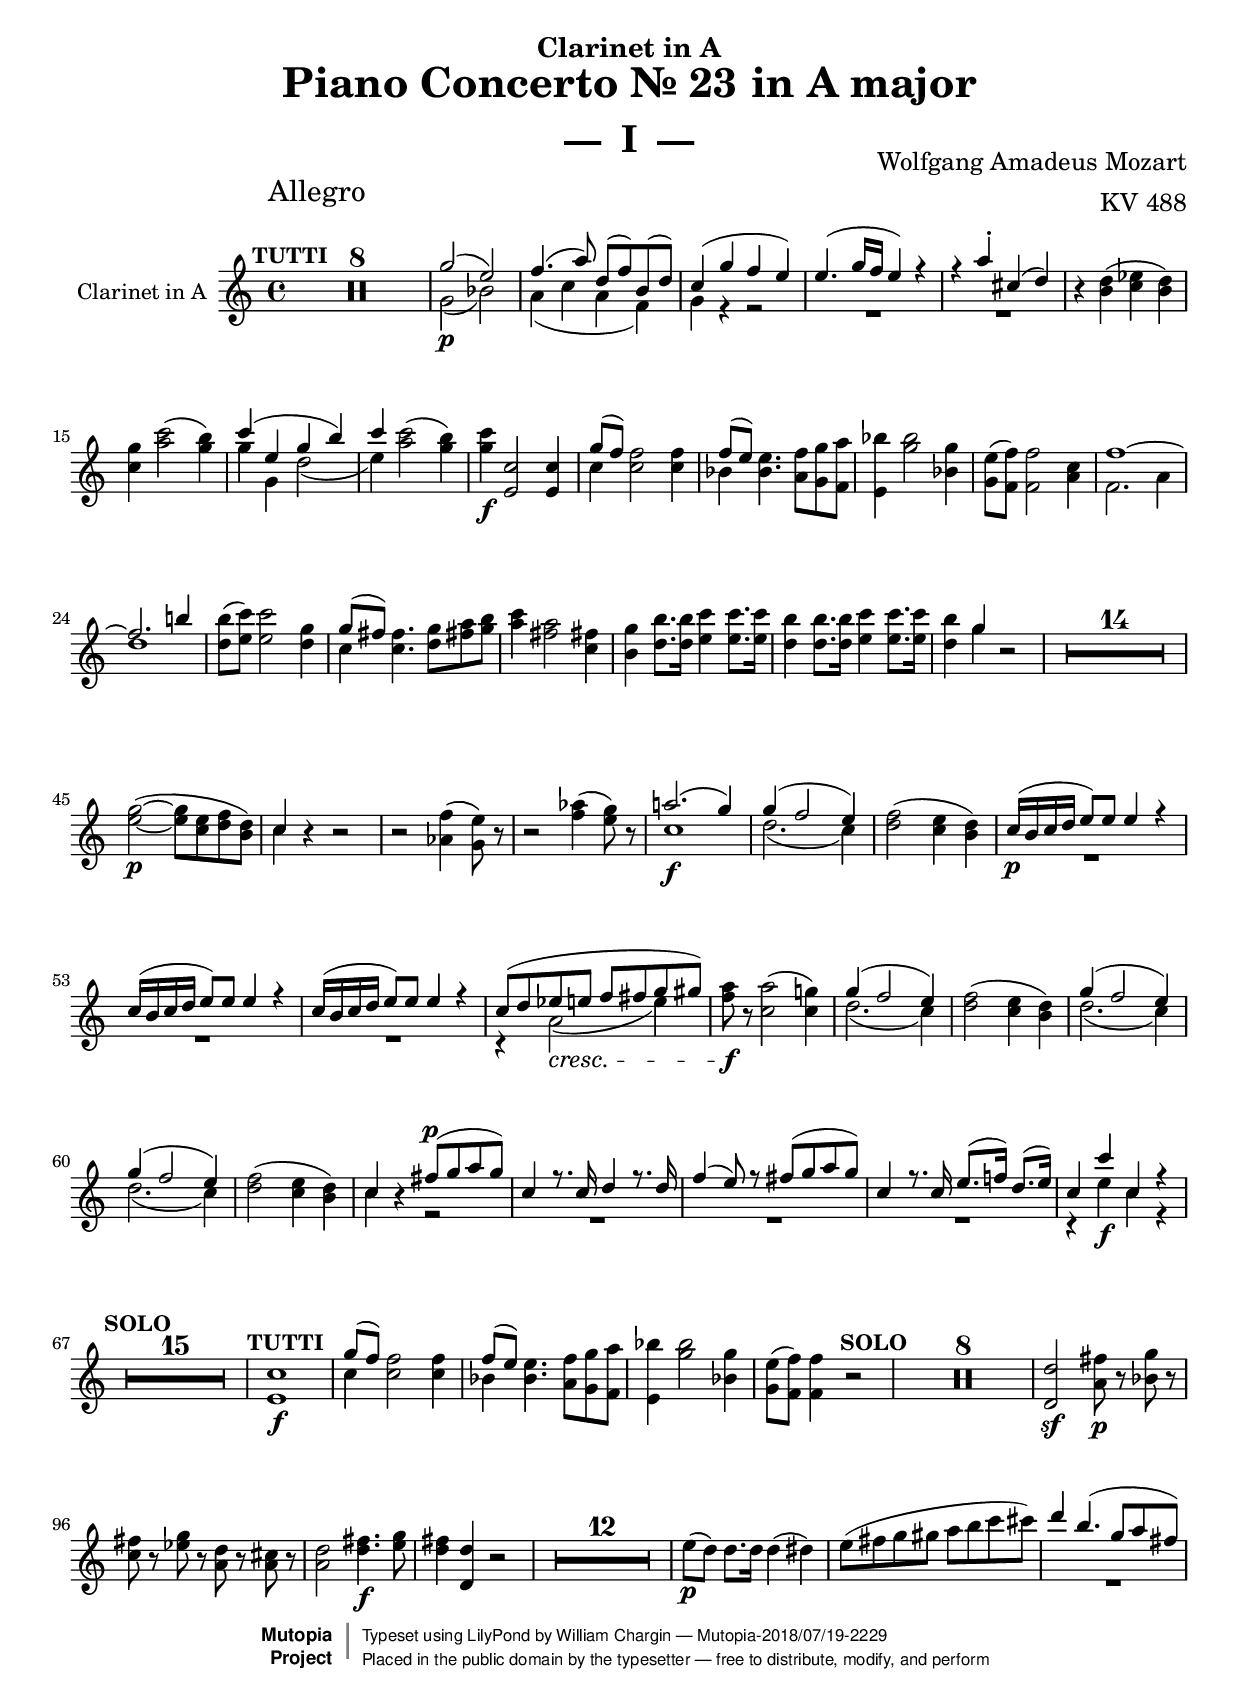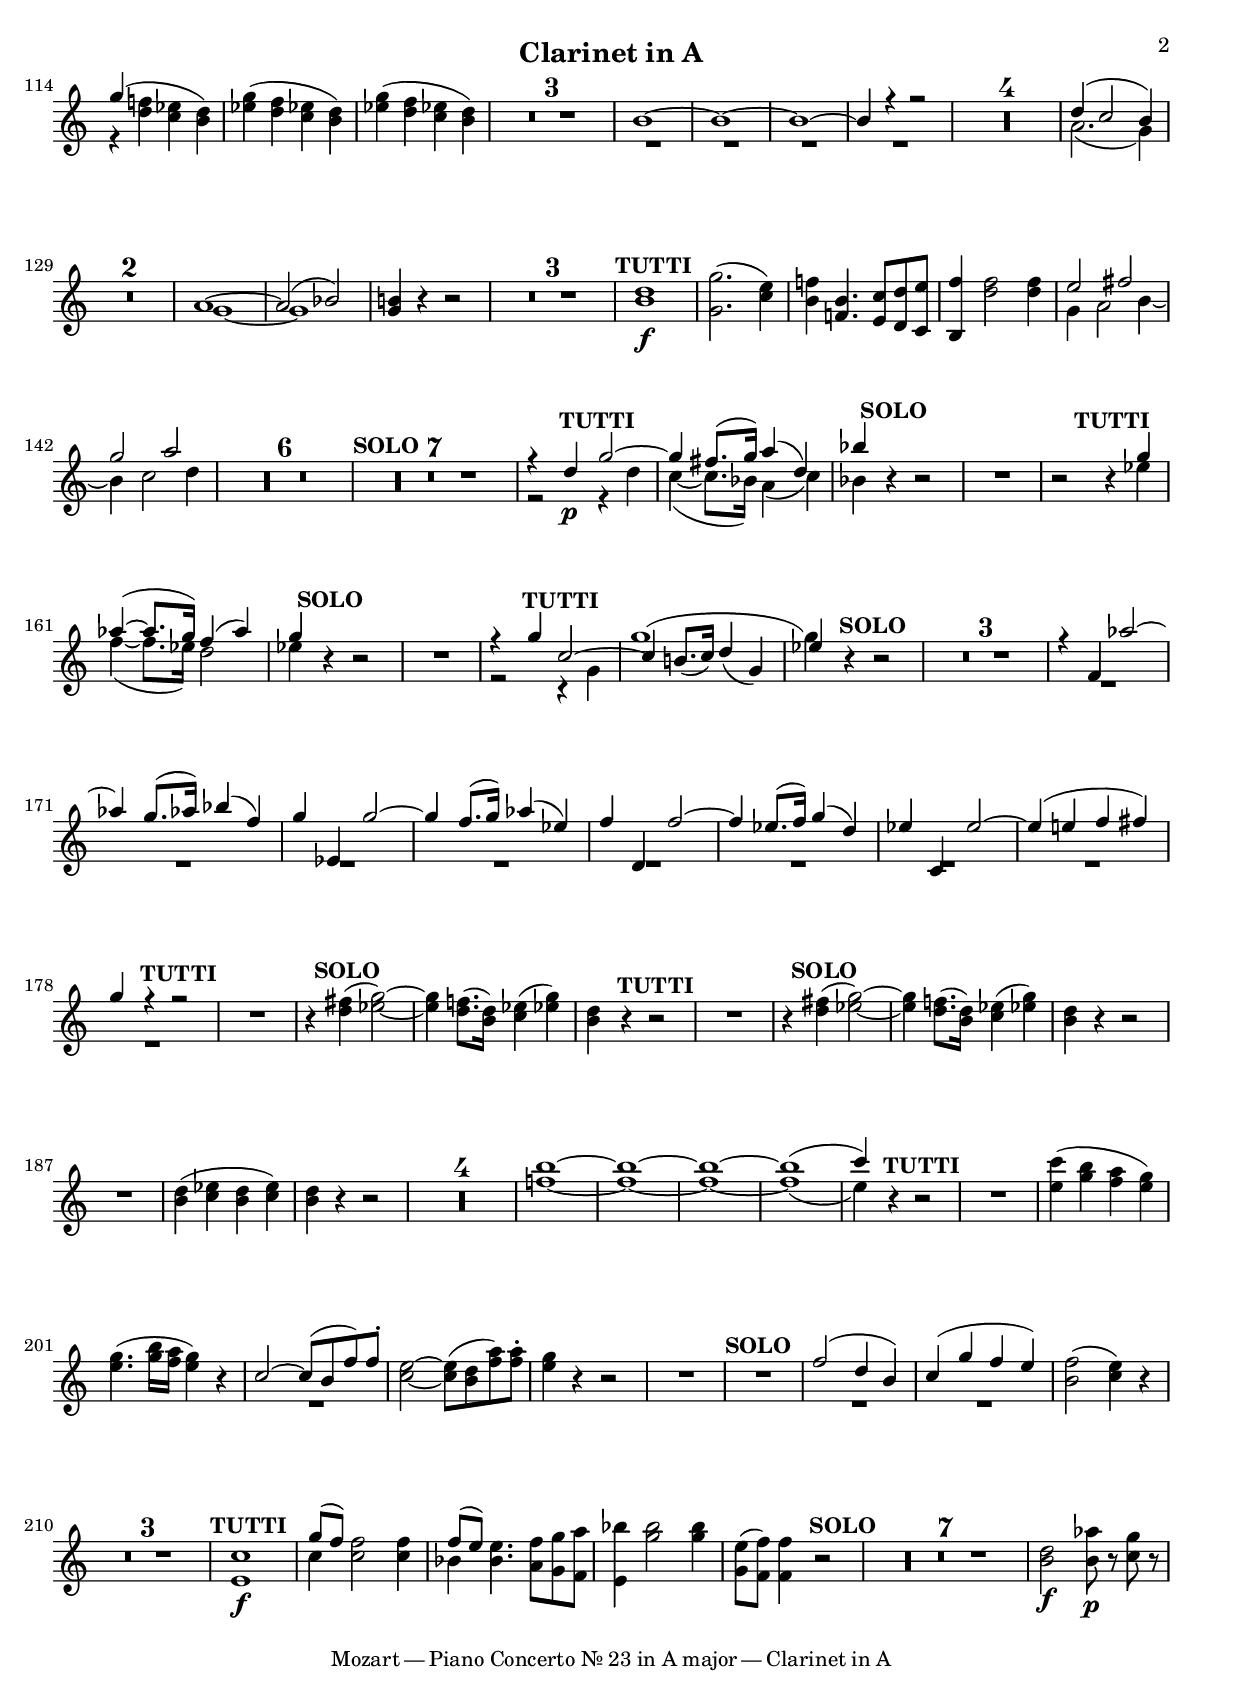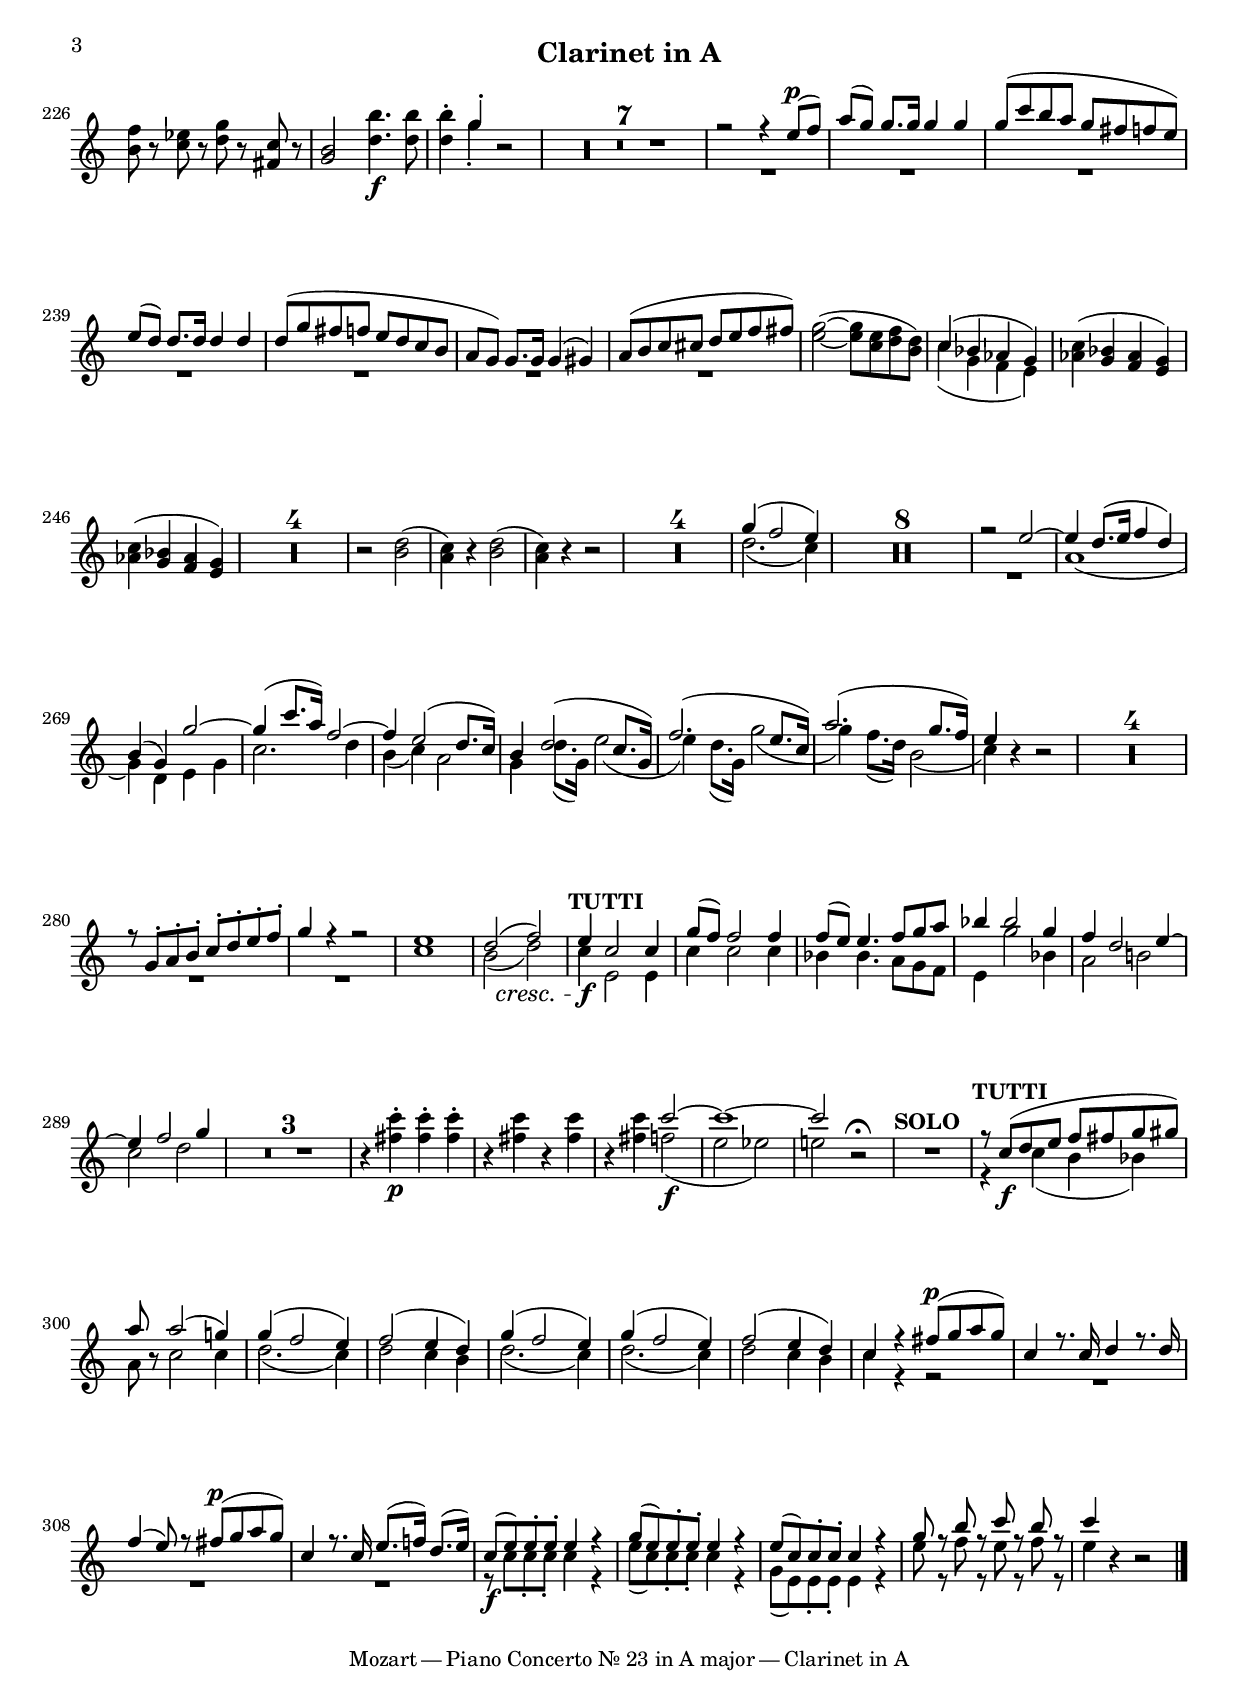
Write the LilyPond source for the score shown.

% Mozart - Piano Concerto No. 23 in A major
% typeset by William Chargin
% Clarinet in A
% Main file, to be compiled directly.

%#(set-default-paper-size "letter")
#(ly:set-option 'relative-includes #t)

\include "common/version.ily"
\include "common/variables.ily"
\include "mutopia-header.ily"
\include "common/definitions.ily"
\include "common/parts-dimension.ily"

thisInstrName = \thisInstrNameII
Part = \thisInstrName
thisClef = \thisClefInstrII

% I. Allegro
\include "01_allegro/global.ily"
\include "01_allegro/clarinet.ily"
theseNotes = \clarinet
thisTempo = \thisTempoMovI
thisIdentifier = \thisIdentifierMovI
\bookpart { % Score block for single-staff instruments in "A"
% Do not compile

\include "version.ily"
\include "styles.ily"

\score {
  \keepWithTag #'printed
  <<
    \new Staff {
      \set Staff.instrumentName = \thisInstrName
      \thisClef
      \condenseRests
      \transposition a
      \globalInA
      \theseNotes
    }
  >>
  \layout { }
}
 }

% II. Andante
\include "02_andante/global.ily"
\include "02_andante/clarinet.ily"
theseNotes = \clarinet
thisTempo = \thisTempoMovII
thisIdentifier = \thisIdentifierMovII
\bookpart { % Score block for single-staff instruments in "A"
% Do not compile

\include "version.ily"
\include "styles.ily"

\score {
  \keepWithTag #'printed
  <<
    \new Staff {
      \set Staff.instrumentName = \thisInstrName
      \thisClef
      \condenseRests
      \transposition a
      \globalInA
      \theseNotes
    }
  >>
  \layout { }
}
 }

% III. Presto
\include "03_presto/global.ily"
\include "03_presto/clarinet.ily"
theseNotes = \clarinet
thisTempo = \thisTempoMovIII
thisIdentifier = \thisIdentifierMovIII
\bookpart { % Score block for single-staff instruments in "A"
% Do not compile

\include "version.ily"
\include "styles.ily"

\score {
  \keepWithTag #'printed
  <<
    \new Staff {
      \set Staff.instrumentName = \thisInstrName
      \thisClef
      \condenseRests
      \transposition a
      \globalInA
      \theseNotes
    }
  >>
  \layout { }
}
 }
